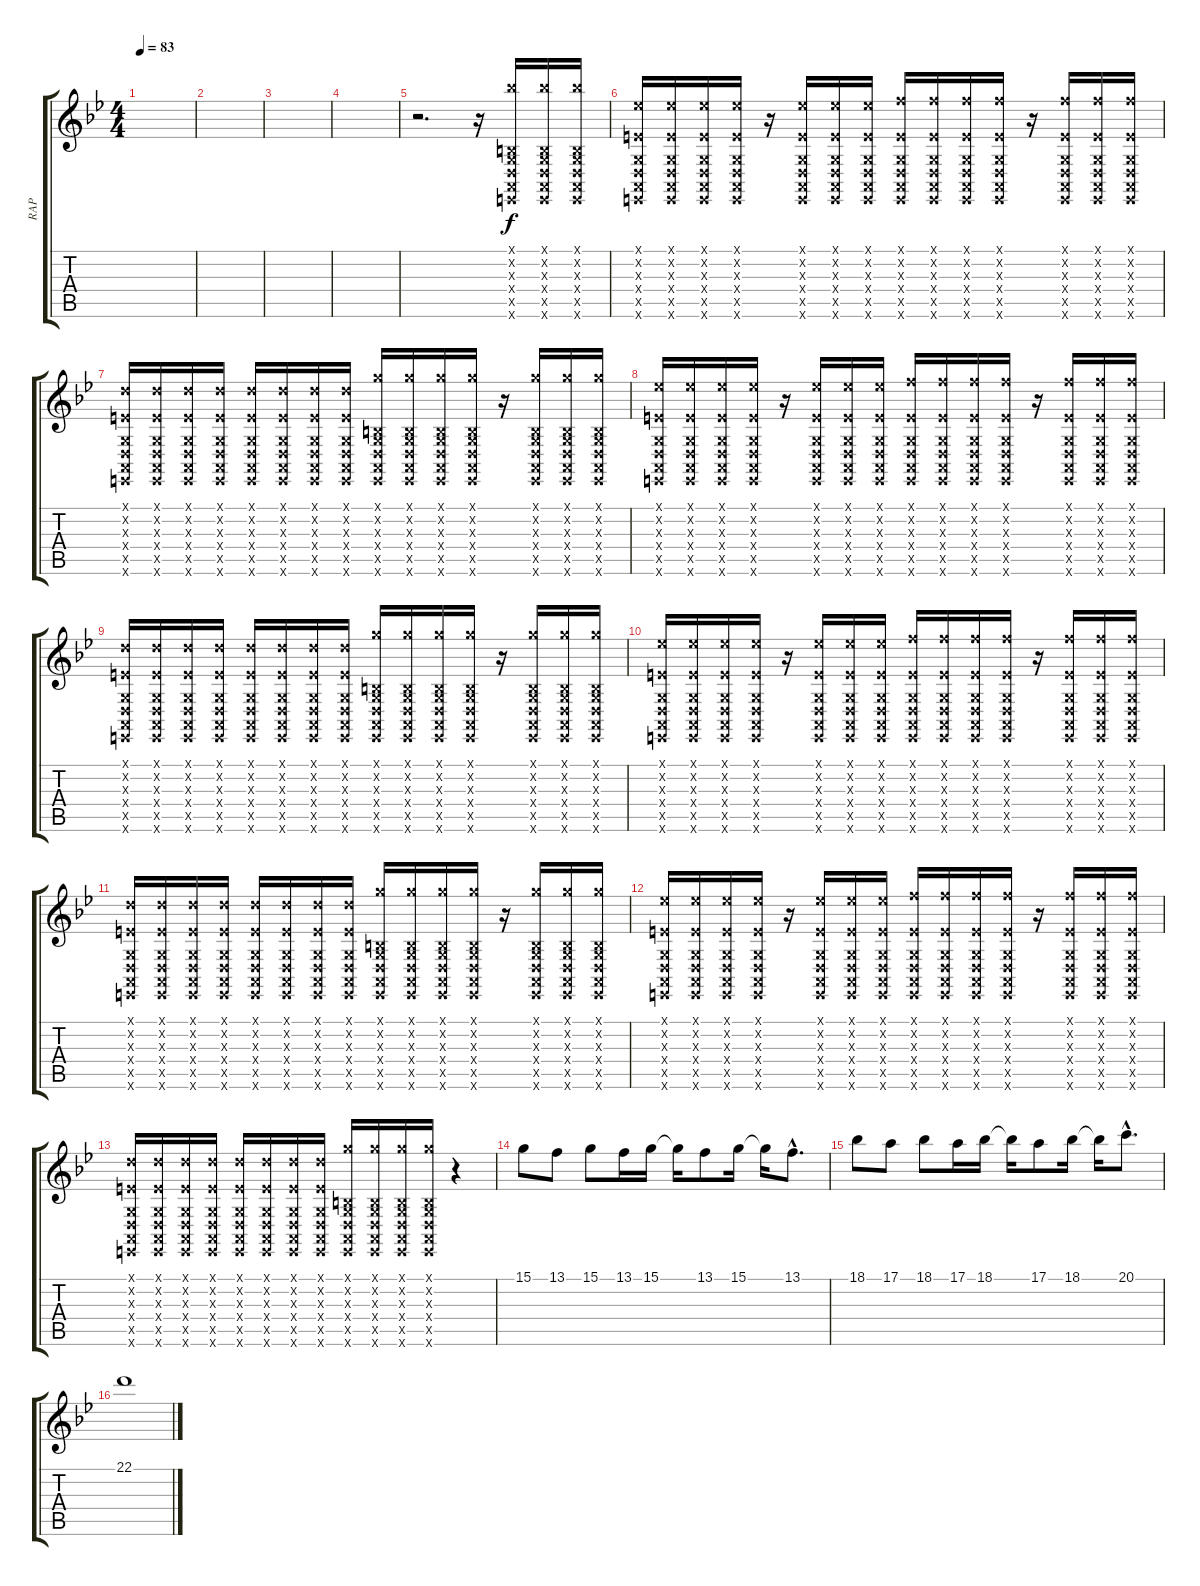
\track ("RAP" "RAP") {instrument tenorsax}
\staff {score tabs}
\tuning (E4 B3 G3 D3 A2 E2) {hide}
\ts (4 4)
\tempo 83
\clef g2
\ks gminor
|
|
|
|
r.2{d} r.16 (18.1{x} 0.2{x} 0.3{x} 0.4{x} 0.5{x} 0.6{x}).16 (18.1{x} 0.2{x} 0.3{x} 0.4{x} 0.5{x} 0.6{x}).16 (18.1{x} 0.2{x} 0.3{x} 0.4{x} 0.5{x} 0.6{x}).16 |
(0.1{x} 16.2{x} 0.3{x} 0.4{x} 0.5{x} 0.6{x}).16 (0.1{x} 16.2{x} 0.3{x} 0.4{x} 0.5{x} 0.6{x}).16 (0.1{x} 16.2{x} 0.3{x} 0.4{x} 0.5{x} 0.6{x}).16 (0.1{x} 16.2{x} 0.3{x} 0.4{x} 0.5{x} 0.6{x}).16 r.16 (0.1{x} 16.2{x} 0.3{x} 0.4{x} 0.5{x} 0.6{x}).16 (0.1{x} 16.2{x} 0.3{x} 0.4{x} 0.5{x} 0.6{x}).16 (0.1{x} 16.2{x} 0.3{x} 0.4{x} 0.5{x} 0.6{x}).16 (0.1{x} 18.2{x} 0.3{x} 0.4{x} 0.5{x} 0.6{x}).16 (0.1{x} 18.2{x} 0.3{x} 0.4{x} 0.5{x} 0.6{x}).16 (0.1{x} 18.2{x} 0.3{x} 0.4{x} 0.5{x} 0.6{x}).16 (0.1{x} 18.2{x} 0.3{x} 0.4{x} 0.5{x} 0.6{x}).16 r.16 (0.1{x} 18.2{x} 0.3{x} 0.4{x} 0.5{x} 0.6{x}).16 (0.1{x} 18.2{x} 0.3{x} 0.4{x} 0.5{x} 0.6{x}).16 (0.1{x} 18.2{x} 0.3{x} 0.4{x} 0.5{x} 0.6{x}).16 |
(0.1{x} 15.2{x} 0.3{x} 0.4{x} 0.5{x} 0.6{x}).16 (0.1{x} 15.2{x} 0.3{x} 0.4{x} 0.5{x} 0.6{x}).16 (0.1{x} 15.2{x} 0.3{x} 0.4{x} 0.5{x} 0.6{x}).16 (0.1{x} 15.2{x} 0.3{x} 0.4{x} 0.5{x} 0.6{x}).16 (0.1{x} 15.2{x} 0.3{x} 0.4{x} 0.5{x} 0.6{x}).16 (0.1{x} 15.2{x} 0.3{x} 0.4{x} 0.5{x} 0.6{x}).16 (0.1{x} 15.2{x} 0.3{x} 0.4{x} 0.5{x} 0.6{x}).16 (0.1{x} 15.2{x} 0.3{x} 0.4{x} 0.5{x} 0.6{x}).16 (15.1{x} 0.2{x} 0.3{x} 0.4{x} 0.5{x} 0.6{x}).16 (15.1{x} 0.2{x} 0.3{x} 0.4{x} 0.5{x} 0.6{x}).16 (15.1{x} 0.2{x} 0.3{x} 0.4{x} 0.5{x} 0.6{x}).16 (15.1{x} 0.2{x} 0.3{x} 0.4{x} 0.5{x} 0.6{x}).16 r.16 (15.1{x} 0.2{x} 0.3{x} 0.4{x} 0.5{x} 0.6{x}).16 (15.1{x} 0.2{x} 0.3{x} 0.4{x} 0.5{x} 0.6{x}).16 (15.1{x} 0.2{x} 0.3{x} 0.4{x} 0.5{x} 0.6{x}).16 |
(0.1{x} 16.2{x} 0.3{x} 0.4{x} 0.5{x} 0.6{x}).16 (0.1{x} 16.2{x} 0.3{x} 0.4{x} 0.5{x} 0.6{x}).16 (0.1{x} 16.2{x} 0.3{x} 0.4{x} 0.5{x} 0.6{x}).16 (0.1{x} 16.2{x} 0.3{x} 0.4{x} 0.5{x} 0.6{x}).16 r.16 (0.1{x} 16.2{x} 0.3{x} 0.4{x} 0.5{x} 0.6{x}).16 (0.1{x} 16.2{x} 0.3{x} 0.4{x} 0.5{x} 0.6{x}).16 (0.1{x} 16.2{x} 0.3{x} 0.4{x} 0.5{x} 0.6{x}).16 (0.1{x} 18.2{x} 0.3{x} 0.4{x} 0.5{x} 0.6{x}).16 (0.1{x} 18.2{x} 0.3{x} 0.4{x} 0.5{x} 0.6{x}).16 (0.1{x} 18.2{x} 0.3{x} 0.4{x} 0.5{x} 0.6{x}).16 (0.1{x} 18.2{x} 0.3{x} 0.4{x} 0.5{x} 0.6{x}).16 r.16 (0.1{x} 18.2{x} 0.3{x} 0.4{x} 0.5{x} 0.6{x}).16 (0.1{x} 18.2{x} 0.3{x} 0.4{x} 0.5{x} 0.6{x}).16 (0.1{x} 18.2{x} 0.3{x} 0.4{x} 0.5{x} 0.6{x}).16 |
(0.1{x} 15.2{x} 0.3{x} 0.4{x} 0.5{x} 0.6{x}).16 (0.1{x} 15.2{x} 0.3{x} 0.4{x} 0.5{x} 0.6{x}).16 (0.1{x} 15.2{x} 0.3{x} 0.4{x} 0.5{x} 0.6{x}).16 (0.1{x} 15.2{x} 0.3{x} 0.4{x} 0.5{x} 0.6{x}).16 (0.1{x} 15.2{x} 0.3{x} 0.4{x} 0.5{x} 0.6{x}).16 (0.1{x} 15.2{x} 0.3{x} 0.4{x} 0.5{x} 0.6{x}).16 (0.1{x} 15.2{x} 0.3{x} 0.4{x} 0.5{x} 0.6{x}).16 (0.1{x} 15.2{x} 0.3{x} 0.4{x} 0.5{x} 0.6{x}).16 (15.1{x} 0.2{x} 0.3{x} 0.4{x} 0.5{x} 0.6{x}).16 (15.1{x} 0.2{x} 0.3{x} 0.4{x} 0.5{x} 0.6{x}).16 (15.1{x} 0.2{x} 0.3{x} 0.4{x} 0.5{x} 0.6{x}).16 (15.1{x} 0.2{x} 0.3{x} 0.4{x} 0.5{x} 0.6{x}).16 r.16 (15.1{x} 0.2{x} 0.3{x} 0.4{x} 0.5{x} 0.6{x}).16 (15.1{x} 0.2{x} 0.3{x} 0.4{x} 0.5{x} 0.6{x}).16 (15.1{x} 0.2{x} 0.3{x} 0.4{x} 0.5{x} 0.6{x}).16 |
(0.1{x} 16.2{x} 0.3{x} 0.4{x} 0.5{x} 0.6{x}).16 (0.1{x} 16.2{x} 0.3{x} 0.4{x} 0.5{x} 0.6{x}).16 (0.1{x} 16.2{x} 0.3{x} 0.4{x} 0.5{x} 0.6{x}).16 (0.1{x} 16.2{x} 0.3{x} 0.4{x} 0.5{x} 0.6{x}).16 r.16 (0.1{x} 16.2{x} 0.3{x} 0.4{x} 0.5{x} 0.6{x}).16 (0.1{x} 16.2{x} 0.3{x} 0.4{x} 0.5{x} 0.6{x}).16 (0.1{x} 16.2{x} 0.3{x} 0.4{x} 0.5{x} 0.6{x}).16 (0.1{x} 18.2{x} 0.3{x} 0.4{x} 0.5{x} 0.6{x}).16 (0.1{x} 18.2{x} 0.3{x} 0.4{x} 0.5{x} 0.6{x}).16 (0.1{x} 18.2{x} 0.3{x} 0.4{x} 0.5{x} 0.6{x}).16 (0.1{x} 18.2{x} 0.3{x} 0.4{x} 0.5{x} 0.6{x}).16 r.16 (0.1{x} 18.2{x} 0.3{x} 0.4{x} 0.5{x} 0.6{x}).16 (0.1{x} 18.2{x} 0.3{x} 0.4{x} 0.5{x} 0.6{x}).16 (0.1{x} 18.2{x} 0.3{x} 0.4{x} 0.5{x} 0.6{x}).16 |
(0.1{x} 15.2{x} 0.3{x} 0.4{x} 0.5{x} 0.6{x}).16 (0.1{x} 15.2{x} 0.3{x} 0.4{x} 0.5{x} 0.6{x}).16 (0.1{x} 15.2{x} 0.3{x} 0.4{x} 0.5{x} 0.6{x}).16 (0.1{x} 15.2{x} 0.3{x} 0.4{x} 0.5{x} 0.6{x}).16 (0.1{x} 15.2{x} 0.3{x} 0.4{x} 0.5{x} 0.6{x}).16 (0.1{x} 15.2{x} 0.3{x} 0.4{x} 0.5{x} 0.6{x}).16 (0.1{x} 15.2{x} 0.3{x} 0.4{x} 0.5{x} 0.6{x}).16 (0.1{x} 15.2{x} 0.3{x} 0.4{x} 0.5{x} 0.6{x}).16 (15.1{x} 0.2{x} 0.3{x} 0.4{x} 0.5{x} 0.6{x}).16 (15.1{x} 0.2{x} 0.3{x} 0.4{x} 0.5{x} 0.6{x}).16 (15.1{x} 0.2{x} 0.3{x} 0.4{x} 0.5{x} 0.6{x}).16 (15.1{x} 0.2{x} 0.3{x} 0.4{x} 0.5{x} 0.6{x}).16 r.16 (15.1{x} 0.2{x} 0.3{x} 0.4{x} 0.5{x} 0.6{x}).16 (15.1{x} 0.2{x} 0.3{x} 0.4{x} 0.5{x} 0.6{x}).16 (15.1{x} 0.2{x} 0.3{x} 0.4{x} 0.5{x} 0.6{x}).16 |
(0.1{x} 16.2{x} 0.3{x} 0.4{x} 0.5{x} 0.6{x}).16 (0.1{x} 16.2{x} 0.3{x} 0.4{x} 0.5{x} 0.6{x}).16 (0.1{x} 16.2{x} 0.3{x} 0.4{x} 0.5{x} 0.6{x}).16 (0.1{x} 16.2{x} 0.3{x} 0.4{x} 0.5{x} 0.6{x}).16 r.16 (0.1{x} 16.2{x} 0.3{x} 0.4{x} 0.5{x} 0.6{x}).16 (0.1{x} 16.2{x} 0.3{x} 0.4{x} 0.5{x} 0.6{x}).16 (0.1{x} 16.2{x} 0.3{x} 0.4{x} 0.5{x} 0.6{x}).16 (0.1{x} 18.2{x} 0.3{x} 0.4{x} 0.5{x} 0.6{x}).16 (0.1{x} 18.2{x} 0.3{x} 0.4{x} 0.5{x} 0.6{x}).16 (0.1{x} 18.2{x} 0.3{x} 0.4{x} 0.5{x} 0.6{x}).16 (0.1{x} 18.2{x} 0.3{x} 0.4{x} 0.5{x} 0.6{x}).16 r.16 (0.1{x} 18.2{x} 0.3{x} 0.4{x} 0.5{x} 0.6{x}).16 (0.1{x} 18.2{x} 0.3{x} 0.4{x} 0.5{x} 0.6{x}).16 (0.1{x} 18.2{x} 0.3{x} 0.4{x} 0.5{x} 0.6{x}).16 |
(0.1{x} 15.2{x} 0.3{x} 0.4{x} 0.5{x} 0.6{x}).16 (0.1{x} 15.2{x} 0.3{x} 0.4{x} 0.5{x} 0.6{x}).16 (0.1{x} 15.2{x} 0.3{x} 0.4{x} 0.5{x} 0.6{x}).16 (0.1{x} 15.2{x} 0.3{x} 0.4{x} 0.5{x} 0.6{x}).16 (0.1{x} 15.2{x} 0.3{x} 0.4{x} 0.5{x} 0.6{x}).16 (0.1{x} 15.2{x} 0.3{x} 0.4{x} 0.5{x} 0.6{x}).16 (0.1{x} 15.2{x} 0.3{x} 0.4{x} 0.5{x} 0.6{x}).16 (0.1{x} 15.2{x} 0.3{x} 0.4{x} 0.5{x} 0.6{x}).16 (15.1{x} 0.2{x} 0.3{x} 0.4{x} 0.5{x} 0.6{x}).16 (15.1{x} 0.2{x} 0.3{x} 0.4{x} 0.5{x} 0.6{x}).16 (15.1{x} 0.2{x} 0.3{x} 0.4{x} 0.5{x} 0.6{x}).16 (15.1{x} 0.2{x} 0.3{x} 0.4{x} 0.5{x} 0.6{x}).16 r.4 |
15.1.8 13.1.8 15.1.8 13.1.16 15.1.16 15.1{t}.16 13.1.8 15.1.16 15.1{t}.16 13.1{hac}.8{d} |
18.1.8 17.1.8 18.1.8 17.1.16 18.1.16 18.1{t}.16 17.1.8 18.1.16 18.1{t}.16 20.1{hac}.8{d} |
22.1.1
